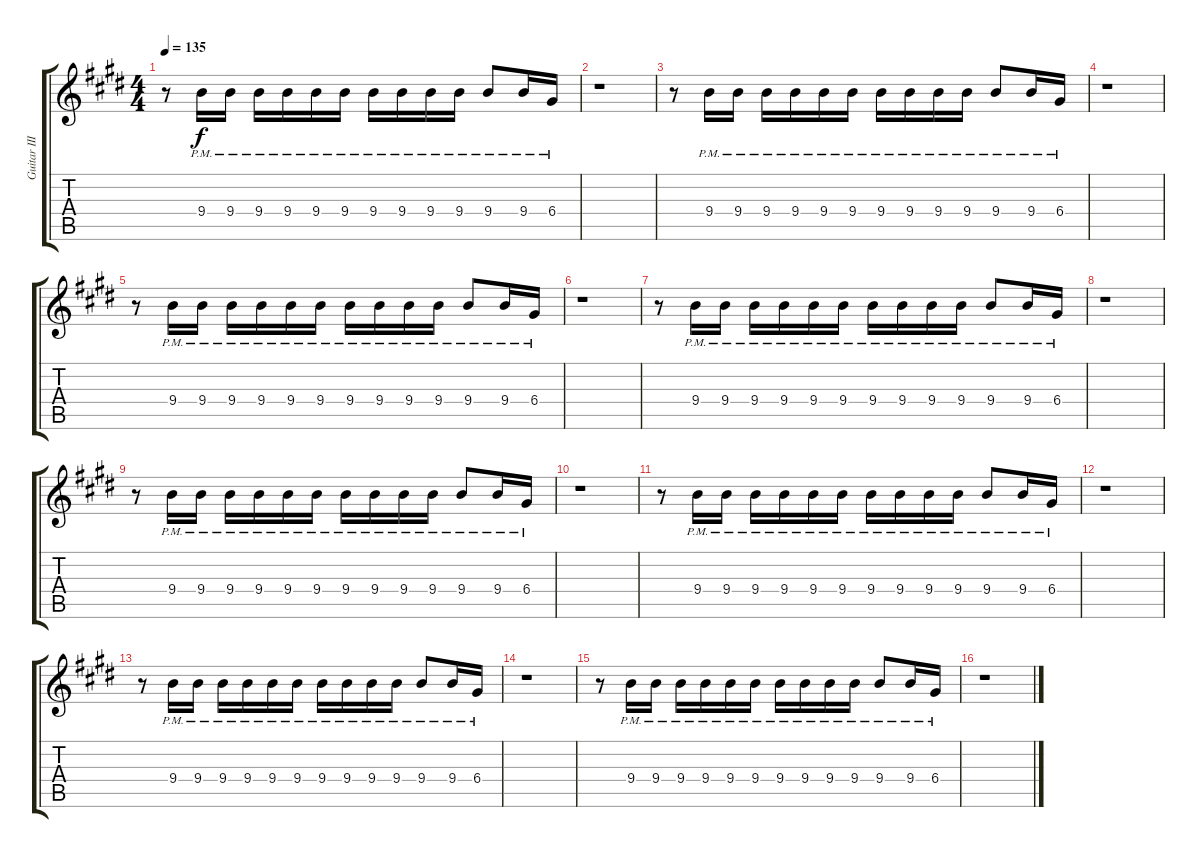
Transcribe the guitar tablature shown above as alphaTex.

\track ("Guitar III." "Guitar III") {instrument electricguitarjazz}
\staff {score tabs}
\tuning (E4 B3 G3 D3 A2 E2) {hide}
\ts (4 4)
\tempo 135
\clef g2
\ks c#minor
r.8{dy f} 9.4{pm}.16 9.4{pm}.16 9.4{pm}.16 9.4{pm}.16 9.4{pm}.16 9.4{pm}.16 9.4{pm}.16 9.4{pm}.16 9.4{pm}.16 9.4{pm}.16 9.4{pm}.8 9.4{pm}.16 6.4{pm}.16 |
r.1 |
r.8 9.4{pm}.16 9.4{pm}.16 9.4{pm}.16 9.4{pm}.16 9.4{pm}.16 9.4{pm}.16 9.4{pm}.16 9.4{pm}.16 9.4{pm}.16 9.4{pm}.16 9.4{pm}.8 9.4{pm}.16 6.4{pm}.16 |
r.1 |
r.8 9.4{pm}.16 9.4{pm}.16 9.4{pm}.16 9.4{pm}.16 9.4{pm}.16 9.4{pm}.16 9.4{pm}.16 9.4{pm}.16 9.4{pm}.16 9.4{pm}.16 9.4{pm}.8 9.4{pm}.16 6.4{pm}.16 |
r.1 |
r.8 9.4{pm}.16 9.4{pm}.16 9.4{pm}.16 9.4{pm}.16 9.4{pm}.16 9.4{pm}.16 9.4{pm}.16 9.4{pm}.16 9.4{pm}.16 9.4{pm}.16 9.4{pm}.8 9.4{pm}.16 6.4{pm}.16 |
r.1 |
r.8 9.4{pm}.16 9.4{pm}.16 9.4{pm}.16 9.4{pm}.16 9.4{pm}.16 9.4{pm}.16 9.4{pm}.16 9.4{pm}.16 9.4{pm}.16 9.4{pm}.16 9.4{pm}.8 9.4{pm}.16 6.4{pm}.16 |
r.1 |
r.8 9.4{pm}.16 9.4{pm}.16 9.4{pm}.16 9.4{pm}.16 9.4{pm}.16 9.4{pm}.16 9.4{pm}.16 9.4{pm}.16 9.4{pm}.16 9.4{pm}.16 9.4{pm}.8 9.4{pm}.16 6.4{pm}.16 |
r.1 |
r.8 9.4{pm}.16 9.4{pm}.16 9.4{pm}.16 9.4{pm}.16 9.4{pm}.16 9.4{pm}.16 9.4{pm}.16 9.4{pm}.16 9.4{pm}.16 9.4{pm}.16 9.4{pm}.8 9.4{pm}.16 6.4{pm}.16 |
r.1 |
r.8 9.4{pm}.16 9.4{pm}.16 9.4{pm}.16 9.4{pm}.16 9.4{pm}.16 9.4{pm}.16 9.4{pm}.16 9.4{pm}.16 9.4{pm}.16 9.4{pm}.16 9.4{pm}.8 9.4{pm}.16 6.4{pm}.16 |
r.1
